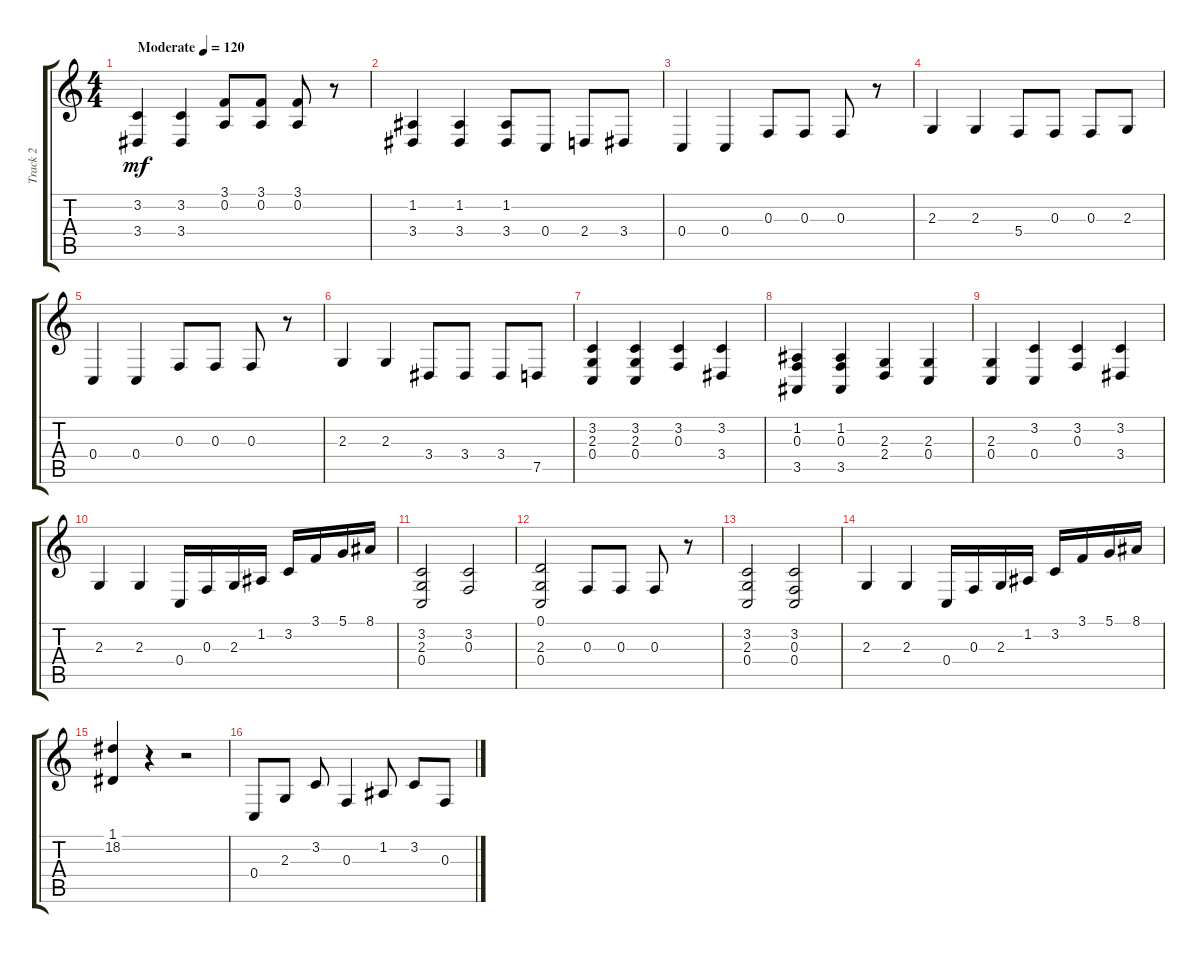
\track ("Track 2" "Track 2") {instrument acousticgrandpiano}
\staff {score tabs}
\tuning (D4 A3 F3 C3 G2 D2) {hide}
\ts (4 4)
\tempo (120 "Moderate")
\clef g2
\ks c
(3.2 3.4).4{dy mf instrument acousticgrandpiano} (3.2 3.4).4 (3.1 0.2).8 (3.1 0.2).8 (3.1 0.2).8 r.8 |
(1.2 3.4).4 (1.2 3.4).4 (1.2 3.4).8 0.4.8 2.4.8 3.4.8 |
0.4.4 0.4.4 0.3.8 0.3.8 0.3.8 r.8 |
2.3.4 2.3.4 5.4.8 0.3.8 0.3.8 2.3.8 |
0.4.4 0.4.4 0.3.8 0.3.8 0.3.8 r.8 |
2.3.4 2.3.4 3.4.8 3.4.8 3.4.8 7.5.8 |
(3.2 2.3 0.4).4 (3.2 2.3 0.4).4 (3.2 0.3).4 (3.2 3.4).4 |
(1.2 0.3 3.5).4 (1.2 0.3 3.5).4 (2.3 2.4).4 (2.3 0.4).4 |
(2.3 0.4).4 (3.2 0.4).4 (3.2 0.3).4 (3.2 3.4).4 |
2.3.4 2.3.4 0.4.16 0.3.16 2.3.16 1.2.16 3.2.16 3.1.16 5.1.16 8.1.16 |
(3.2 2.3 0.4).2 (3.2 0.3).2 |
(0.1 2.3 0.4).2 0.3.8 0.3.8 0.3.8 r.8 |
(3.2 2.3 0.4).2 (3.2 0.3 0.4).2 |
2.3.4 2.3.4 0.4.16 0.3.16 2.3.16 1.2.16 3.2.16 3.1.16 5.1.16 8.1.16 |
(1.1 18.2).4 r.4 r.2 |
0.4.8 2.3.8 3.2.8 0.3.4 1.2.8 3.2.8 0.3.8
